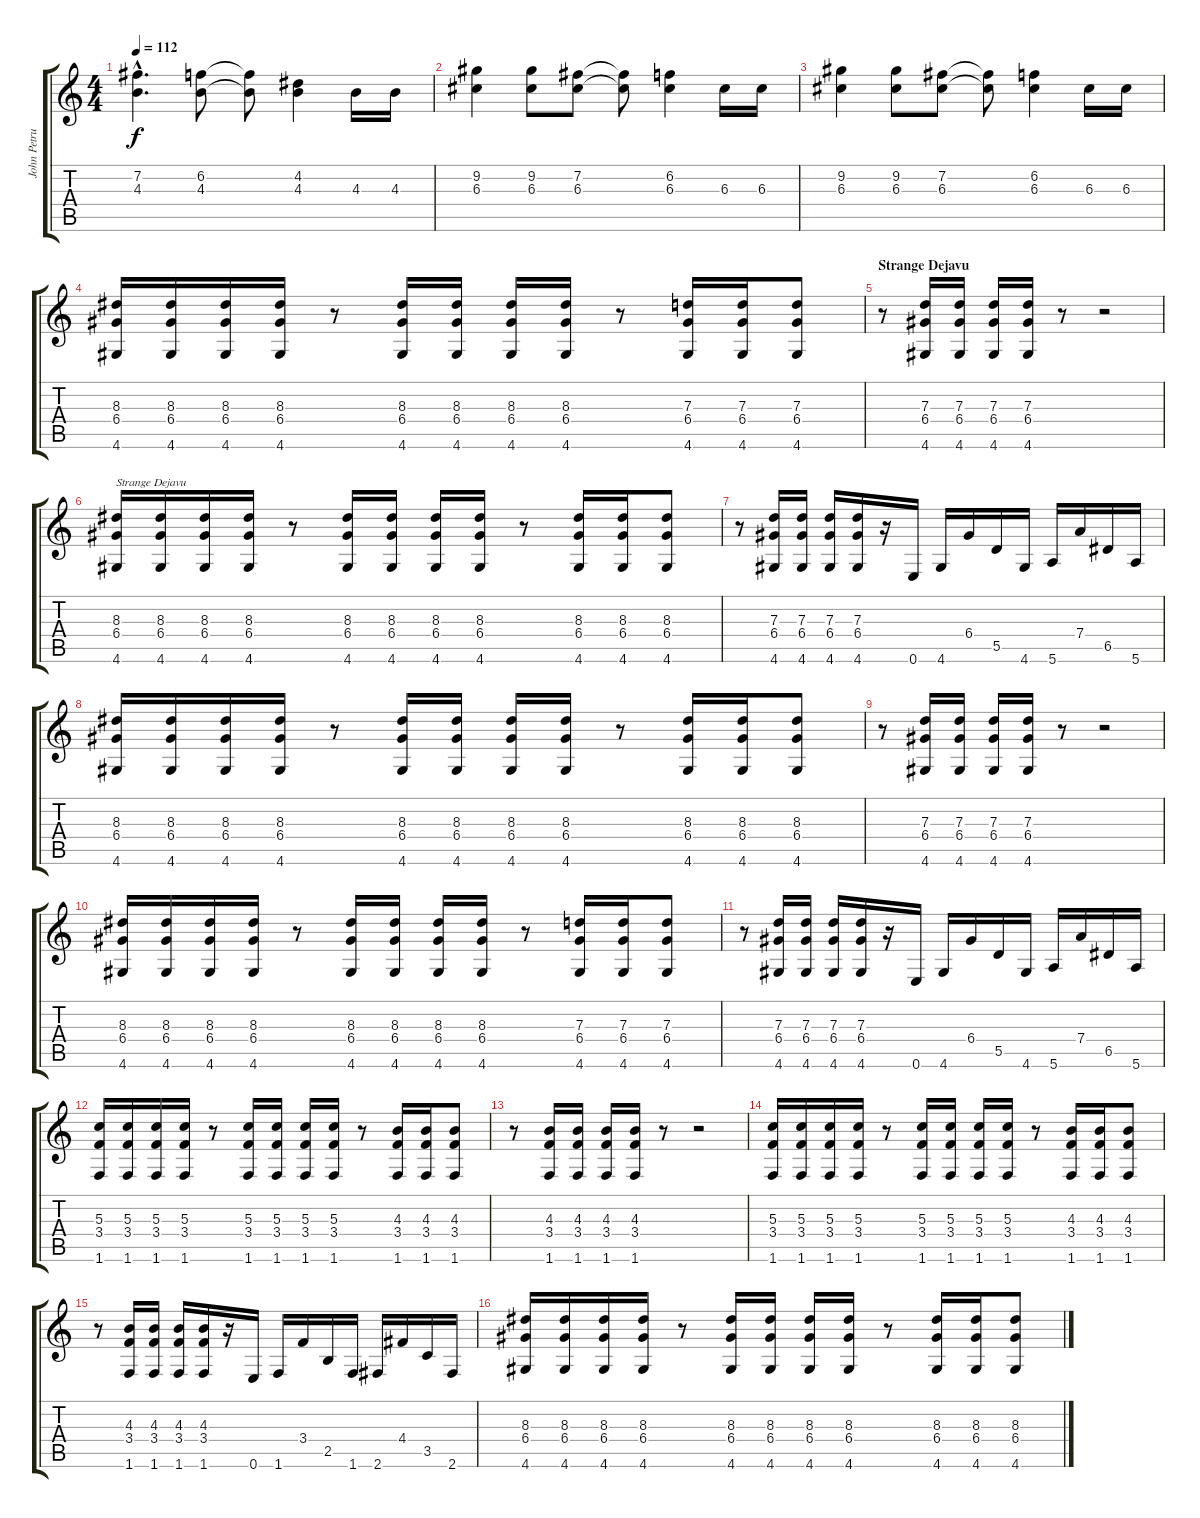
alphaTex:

\track ("John Petrucci - 6 Strings Guitar" "John Petru") {instrument distortionguitar}
\staff {score tabs}
\tuning (E4 B3 G3 D3 A2 E2) {hide}
\ts (4 4)
\tempo 112
\clef g2
\ks c
(7.2{hac} 4.3{hac}).4{d dy f} (6.2 4.3).8 (6.2{t} 4.3{t}).8 (4.2 4.3).4 4.3.16 4.3.16 |
(9.2 6.3).4 (9.2 6.3).8 (7.2 6.3).8 (7.2{t} 6.3{t}).8 (6.2 6.3).4 6.3.16 6.3.16 |
(9.2 6.3).4 (9.2 6.3).8 (7.2 6.3).8 (7.2{t} 6.3{t}).8 (6.2 6.3).4 6.3.16 6.3.16 |
(8.3 6.4 4.6).16 (8.3 6.4 4.6).16 (8.3 6.4 4.6).16 (8.3 6.4 4.6).16 r.8 (8.3 6.4 4.6).16 (8.3 6.4 4.6).16 (8.3 6.4 4.6).16 (8.3 6.4 4.6).16 r.8 (7.3 6.4 4.6).16 (7.3 6.4 4.6).16 (7.3 6.4 4.6).8 |
\section ("" "Strange Dejavu")
r.8 (7.3 6.4 4.6).16 (7.3 6.4 4.6).16 (7.3 6.4 4.6).16 (7.3 6.4 4.6).16 r.8 r.2 |
(8.3 6.4 4.6).16{txt "Strange Dejavu"} (8.3 6.4 4.6).16 (8.3 6.4 4.6).16 (8.3 6.4 4.6).16 r.8 (8.3 6.4 4.6).16 (8.3 6.4 4.6).16 (8.3 6.4 4.6).16 (8.3 6.4 4.6).16 r.8 (8.3 6.4 4.6).16 (8.3 6.4 4.6).16 (8.3 6.4 4.6).8 |
r.8 (7.3 6.4 4.6).16 (7.3 6.4 4.6).16 (7.3 6.4 4.6).16 (7.3 6.4 4.6).16 r.16 0.6.16 4.6.16 6.4.16 5.5.16 4.6.16 5.6.16 7.4.16 6.5.16 5.6.16 |
(8.3 6.4 4.6).16 (8.3 6.4 4.6).16 (8.3 6.4 4.6).16 (8.3 6.4 4.6).16 r.8 (8.3 6.4 4.6).16 (8.3 6.4 4.6).16 (8.3 6.4 4.6).16 (8.3 6.4 4.6).16 r.8 (8.3 6.4 4.6).16 (8.3 6.4 4.6).16 (8.3 6.4 4.6).8 |
r.8 (7.3 6.4 4.6).16 (7.3 6.4 4.6).16 (7.3 6.4 4.6).16 (7.3 6.4 4.6).16 r.8 r.2 |
(8.3 6.4 4.6).16 (8.3 6.4 4.6).16 (8.3 6.4 4.6).16 (8.3 6.4 4.6).16 r.8 (8.3 6.4 4.6).16 (8.3 6.4 4.6).16 (8.3 6.4 4.6).16 (8.3 6.4 4.6).16 r.8 (7.3 6.4 4.6).16 (7.3 6.4 4.6).16 (7.3 6.4 4.6).8 |
r.8 (7.3 6.4 4.6).16 (7.3 6.4 4.6).16 (7.3 6.4 4.6).16 (7.3 6.4 4.6).16 r.16 0.6.16 4.6.16 6.4.16 5.5.16 4.6.16 5.6.16 7.4.16 6.5.16 5.6.16 |
(5.3 3.4 1.6).16 (5.3 3.4 1.6).16 (5.3 3.4 1.6).16 (5.3 3.4 1.6).16 r.8 (5.3 3.4 1.6).16 (5.3 3.4 1.6).16 (5.3 3.4 1.6).16 (5.3 3.4 1.6).16 r.8 (4.3 3.4 1.6).16 (4.3 3.4 1.6).16 (4.3 3.4 1.6).8 |
r.8 (4.3 3.4 1.6).16 (4.3 3.4 1.6).16 (4.3 3.4 1.6).16 (4.3 3.4 1.6).16 r.8 r.2 |
(5.3 3.4 1.6).16 (5.3 3.4 1.6).16 (5.3 3.4 1.6).16 (5.3 3.4 1.6).16 r.8 (5.3 3.4 1.6).16 (5.3 3.4 1.6).16 (5.3 3.4 1.6).16 (5.3 3.4 1.6).16 r.8 (4.3 3.4 1.6).16 (4.3 3.4 1.6).16 (4.3 3.4 1.6).8 |
r.8 (4.3 3.4 1.6).16 (4.3 3.4 1.6).16 (4.3 3.4 1.6).16 (4.3 3.4 1.6).16 r.16 0.6.16 1.6.16 3.4.16 2.5.16 1.6.16 2.6.16 4.4.16 3.5.16 2.6.16 |
(8.3 6.4 4.6).16 (8.3 6.4 4.6).16 (8.3 6.4 4.6).16 (8.3 6.4 4.6).16 r.8 (8.3 6.4 4.6).16 (8.3 6.4 4.6).16 (8.3 6.4 4.6).16 (8.3 6.4 4.6).16 r.8 (8.3 6.4 4.6).16 (8.3 6.4 4.6).16 (8.3 6.4 4.6).8
